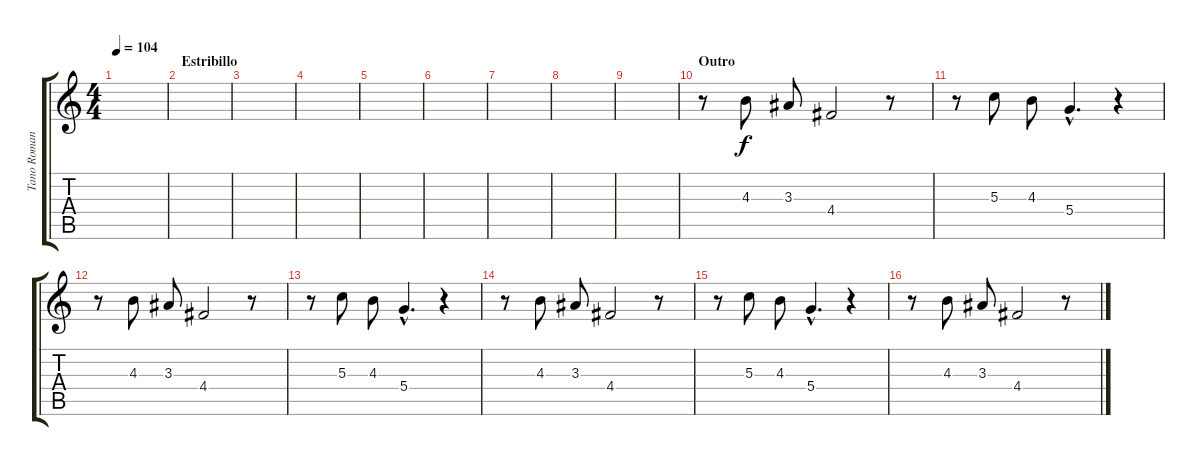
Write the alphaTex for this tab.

\track ("Tano Romano (Gtr 1)" "Tano Roman") {instrument distortionguitar}
\staff {score tabs}
\tuning (E4 B3 G3 D3 A2 E2) {hide}
\ts (4 4)
\tempo 104
\clef g2
\ks c
|
\section ("" "Estribillo")
|
|
|
|
|
|
|
|
\section ("" "Outro")
r.8 4.3.8 3.3.8 4.4.2 r.8 |
r.8 5.3.8 4.3.8 5.4{hac}.4{d} r.4 |
r.8 4.3.8 3.3.8 4.4.2 r.8 |
r.8 5.3.8 4.3.8 5.4{hac}.4{d} r.4 |
r.8 4.3.8 3.3.8 4.4.2 r.8 |
r.8 5.3.8 4.3.8 5.4{hac}.4{d} r.4 |
r.8 4.3.8 3.3.8 4.4.2 r.8
